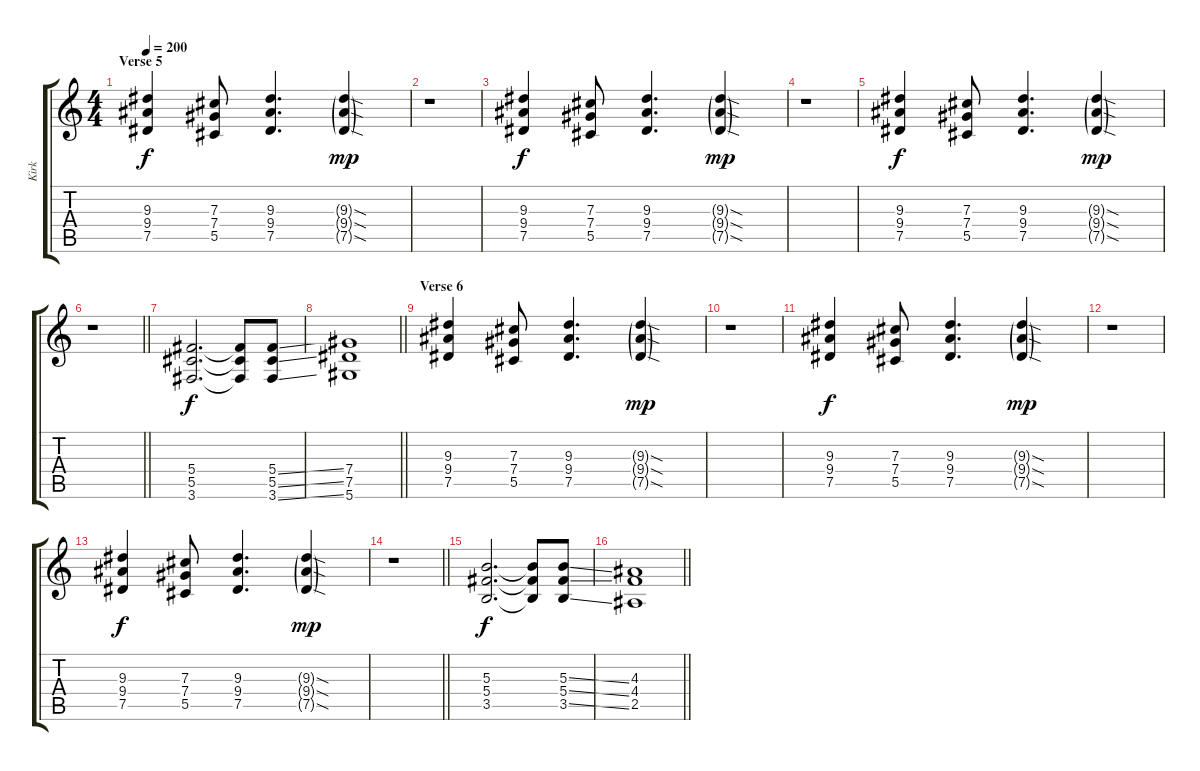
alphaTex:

\track ("Kirk" "Kirk") {instrument distortionguitar}
\staff {score tabs}
\tuning (Eb4 Bb3 Gb3 Db3 Ab2 Eb2) {hide}
\ts (4 4)
\section ("" "Verse 5")
\tempo 200
\clef g2
\ks c
(9.3 9.4 7.5).4{dy f} (7.3 7.4 5.5).8 (9.3 9.4 7.5).4{d} (9.3{sod g} 9.4{sod g} 7.5{sod g}).4{dy mp} |
r.1 |
(9.3 9.4 7.5).4{dy f} (7.3 7.4 5.5).8 (9.3 9.4 7.5).4{d} (9.3{sod g} 9.4{sod g} 7.5{sod g}).4{dy mp} |
r.1 |
(9.3 9.4 7.5).4{dy f} (7.3 7.4 5.5).8 (9.3 9.4 7.5).4{d} (9.3{sod g} 9.4{sod g} 7.5{sod g}).4{dy mp} |
\barLineRight lightlight
r.1 |
(5.4 5.5 3.6).2{d dy f} (5.4{t} 5.5{t} 3.6{t}).8 (5.4{ss} 5.5{ss} 3.6{ss}).8 |
\barLineRight lightlight
(7.4 7.5 5.6).1 |
\section ("" "Verse 6")
(9.3 9.4 7.5).4 (7.3 7.4 5.5).8 (9.3 9.4 7.5).4{d} (9.3{sod g} 9.4{sod g} 7.5{sod g}).4{dy mp} |
r.1 |
(9.3 9.4 7.5).4{dy f} (7.3 7.4 5.5).8 (9.3 9.4 7.5).4{d} (9.3{sod g} 9.4{sod g} 7.5{sod g}).4{dy mp} |
r.1 |
(9.3 9.4 7.5).4{dy f} (7.3 7.4 5.5).8 (9.3 9.4 7.5).4{d} (9.3{sod g} 9.4{sod g} 7.5{sod g}).4{dy mp} |
\barLineRight lightlight
r.1 |
(5.3 5.4 3.5).2{d dy f} (5.3{t} 5.4{t} 3.5{t}).8 (5.3{ss} 5.4{ss} 3.5{ss}).8 |
\barLineRight lightlight
(4.3 4.4 2.5).1
